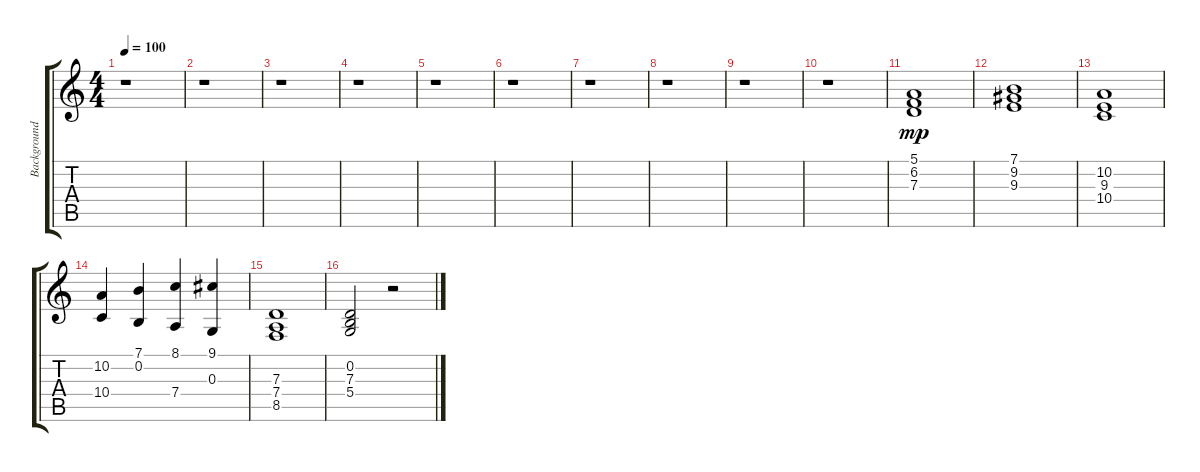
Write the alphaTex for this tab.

\track ("BackgroundSound" "Background") {instrument synthstrings2}
\staff {score tabs}
\tuning (E4 B3 G3 D3 A2 E2) {hide}
\ts (4 4)
\tempo 100
\clef g2
\ks c
r.1{dy mp} |
r.1 |
r.1 |
r.1 |
r.1 |
r.1 |
r.1 |
r.1 |
r.1 |
r.1 |
(5.1 6.2 7.3).1 |
(7.1 9.2 9.3).1 |
(10.2 9.3 10.4).1 |
(10.2 10.4).4 (7.1 0.2).4 (8.1 7.4).4 (9.1 0.3).4 |
(7.3 7.4 8.5).1 |
(0.2 7.3 5.4).2 r.2
